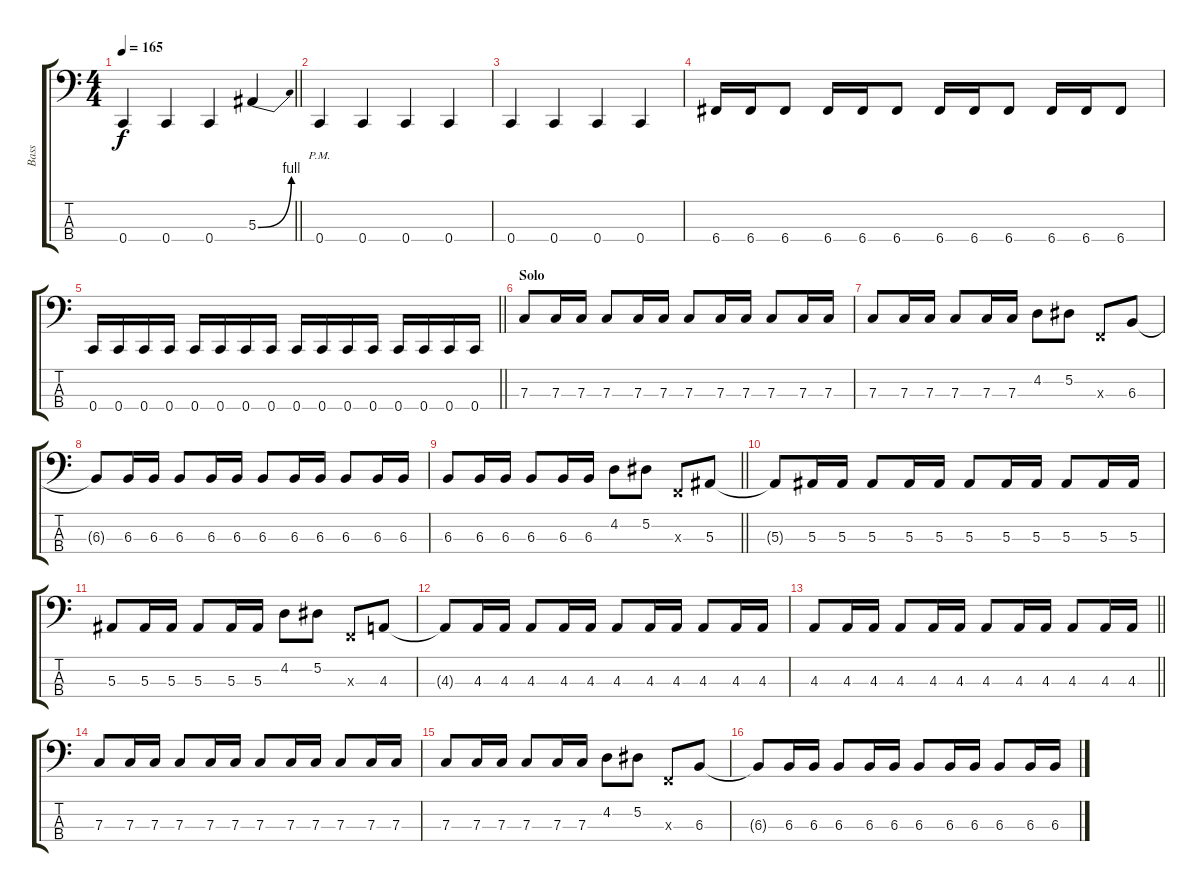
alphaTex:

\track ("Bass" "Bass") {instrument electricbassfinger}
\staff {score tabs}
\tuning (Eb2 Bb1 F1 C1) {hide}
\ts (4 4)
\tempo 165
\clef f4
\barLineRight lightlight
\ks c
0.4.4{dy f} 0.4.4 0.4.4 5.3{be (bend 0 0 60 4)}.4 |
0.4{pm}.4 0.4.4 0.4.4 0.4.4 |
0.4.4 0.4.4 0.4.4 0.4.4 |
6.4.16 6.4.16 6.4.8 6.4.16 6.4.16 6.4.8 6.4.16 6.4.16 6.4.8 6.4.16 6.4.16 6.4.8 |
\barLineRight lightlight
0.4.16 0.4.16 0.4.16 0.4.16 0.4.16 0.4.16 0.4.16 0.4.16 0.4.16 0.4.16 0.4.16 0.4.16 0.4.16 0.4.16 0.4.16 0.4.16 |
\section ("" "Solo")
7.3.8 7.3.16 7.3.16 7.3.8 7.3.16 7.3.16 7.3.8 7.3.16 7.3.16 7.3.8 7.3.16 7.3.16 |
7.3.8 7.3.16 7.3.16 7.3.8 7.3.16 7.3.16 4.2.8 5.2.8 0.3{x}.8 6.3.8 |
6.3{t}.8 6.3.16 6.3.16 6.3.8 6.3.16 6.3.16 6.3.8 6.3.16 6.3.16 6.3.8 6.3.16 6.3.16 |
\barLineRight lightlight
6.3.8 6.3.16 6.3.16 6.3.8 6.3.16 6.3.16 4.2.8 5.2.8 0.3{x}.8 5.3.8 |
5.3{t}.8 5.3.16 5.3.16 5.3.8 5.3.16 5.3.16 5.3.8 5.3.16 5.3.16 5.3.8 5.3.16 5.3.16 |
5.3.8 5.3.16 5.3.16 5.3.8 5.3.16 5.3.16 4.2.8 5.2.8 0.3{x}.8 4.3.8 |
4.3{t}.8 4.3.16 4.3.16 4.3.8 4.3.16 4.3.16 4.3.8 4.3.16 4.3.16 4.3.8 4.3.16 4.3.16 |
\barLineRight lightlight
4.3.8 4.3.16 4.3.16 4.3.8 4.3.16 4.3.16 4.3.8 4.3.16 4.3.16 4.3.8 4.3.16 4.3.16 |
7.3.8 7.3.16 7.3.16 7.3.8 7.3.16 7.3.16 7.3.8 7.3.16 7.3.16 7.3.8 7.3.16 7.3.16 |
7.3.8 7.3.16 7.3.16 7.3.8 7.3.16 7.3.16 4.2.8 5.2.8 0.3{x}.8 6.3.8 |
6.3{t}.8 6.3.16 6.3.16 6.3.8 6.3.16 6.3.16 6.3.8 6.3.16 6.3.16 6.3.8 6.3.16 6.3.16
